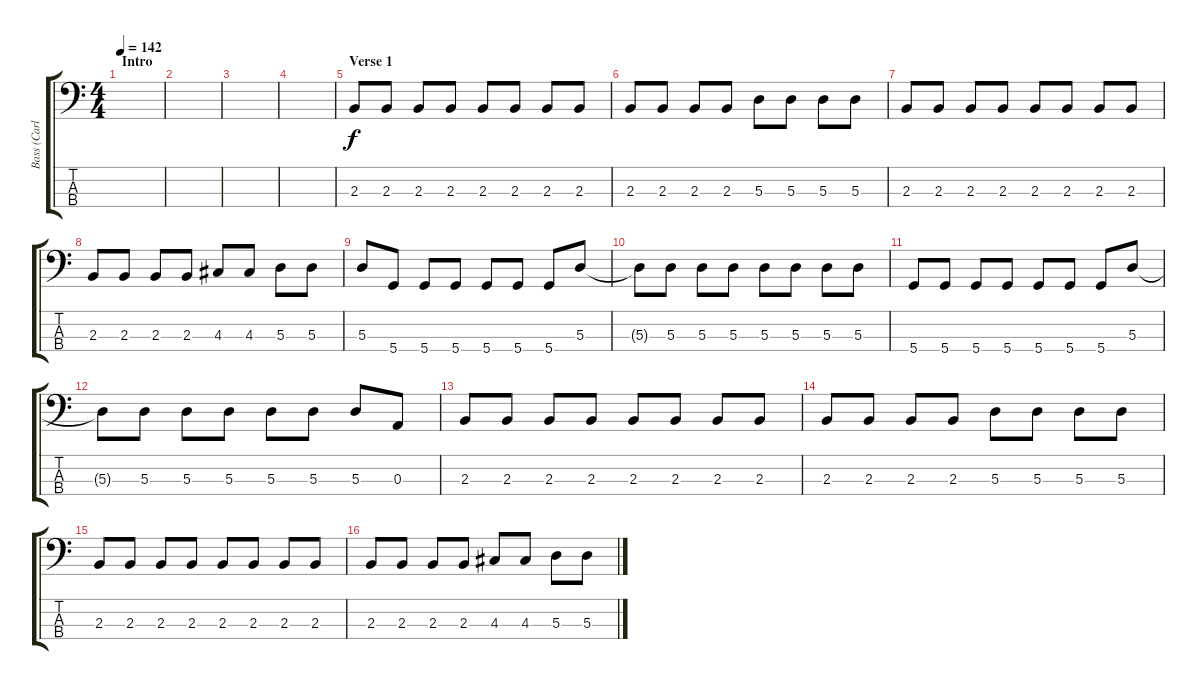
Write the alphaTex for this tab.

\track ("Bass (Carlos)" "Bass (Carl") {instrument electricbasspick}
\staff {score tabs}
\tuning (G2 D2 A1 D1) {hide}
\ts (4 4)
\section ("" "Intro")
\tempo 142
\clef f4
\ks c
|
|
|
|
\section ("" "Verse 1")
2.3.8 2.3.8 2.3.8 2.3.8 2.3.8 2.3.8 2.3.8 2.3.8 |
2.3.8 2.3.8 2.3.8 2.3.8 5.3.8 5.3.8 5.3.8 5.3.8 |
2.3.8 2.3.8 2.3.8 2.3.8 2.3.8 2.3.8 2.3.8 2.3.8 |
2.3.8 2.3.8 2.3.8 2.3.8 4.3.8 4.3.8 5.3.8 5.3.8 |
5.3.8 5.4.8 5.4.8 5.4.8 5.4.8 5.4.8 5.4.8 5.3.8 |
5.3{t}.8 5.3.8 5.3.8 5.3.8 5.3.8 5.3.8 5.3.8 5.3.8 |
5.4.8 5.4.8 5.4.8 5.4.8 5.4.8 5.4.8 5.4.8 5.3.8 |
5.3{t}.8 5.3.8 5.3.8 5.3.8 5.3.8 5.3.8 5.3.8 0.3.8 |
2.3.8 2.3.8 2.3.8 2.3.8 2.3.8 2.3.8 2.3.8 2.3.8 |
2.3.8 2.3.8 2.3.8 2.3.8 5.3.8 5.3.8 5.3.8 5.3.8 |
2.3.8 2.3.8 2.3.8 2.3.8 2.3.8 2.3.8 2.3.8 2.3.8 |
2.3.8 2.3.8 2.3.8 2.3.8 4.3.8 4.3.8 5.3.8 5.3.8
